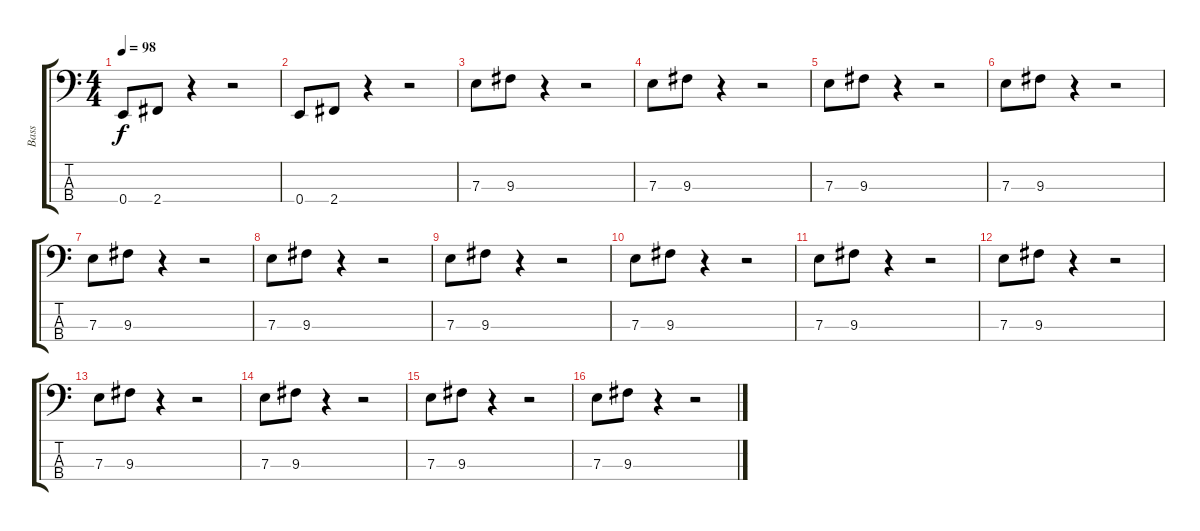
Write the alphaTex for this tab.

\track ("Bass" "Bass") {instrument electricbassfinger}
\staff {score tabs}
\tuning (G2 D2 A1 E1) {hide}
\ts (4 4)
\tempo 98
\clef f4
\ks c
0.4.8{dy f} 2.4.8 r.4 r.2 |
0.4.8 2.4.8 r.4 r.2 |
7.3.8 9.3.8 r.4 r.2 |
7.3.8 9.3.8 r.4 r.2 |
7.3.8 9.3.8 r.4 r.2 |
7.3.8 9.3.8 r.4 r.2 |
7.3.8 9.3.8 r.4 r.2 |
7.3.8 9.3.8 r.4 r.2 |
7.3.8 9.3.8 r.4 r.2 |
7.3.8 9.3.8 r.4 r.2 |
7.3.8 9.3.8 r.4 r.2 |
7.3.8 9.3.8 r.4 r.2 |
7.3.8 9.3.8 r.4 r.2 |
7.3.8 9.3.8 r.4 r.2 |
7.3.8 9.3.8 r.4 r.2 |
7.3.8 9.3.8 r.4 r.2
